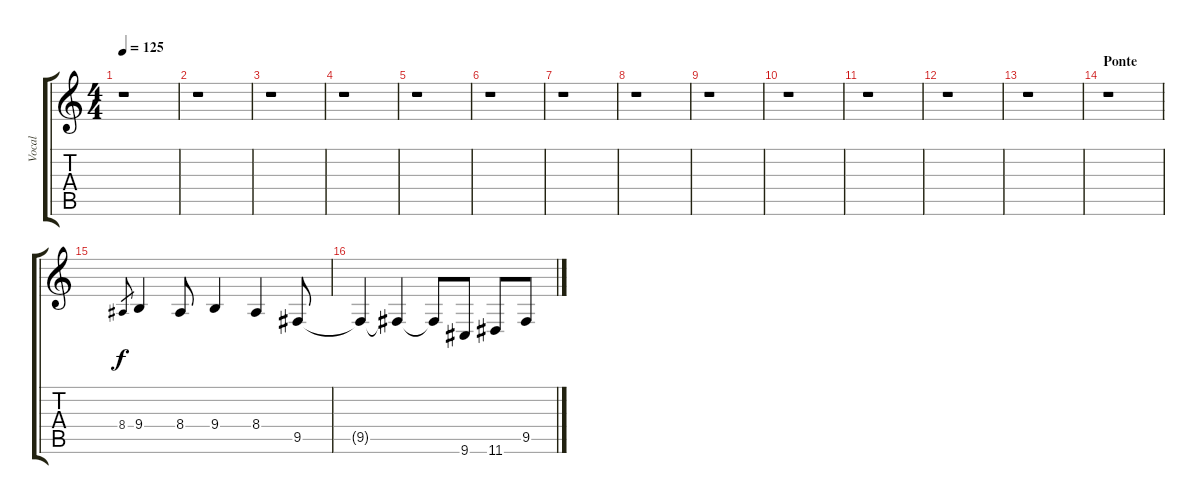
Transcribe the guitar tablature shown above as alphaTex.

\track ("Vocal" "Vocal") {instrument flute}
\staff {score tabs}
\tuning (E4 B3 G3 D3 A2 E2) {hide}
\ts (4 4)
\tempo 125
\clef g2
\ks c
r.1{dy f} |
r.1 |
r.1 |
r.1 |
r.1 |
r.1 |
r.1 |
r.1 |
r.1 |
r.1 |
r.1 |
r.1 |
r.1 |
\section ("" "Ponte")
r.1 |
8.4.8{gr} 9.4.4 8.4.8 9.4.4 8.4.4 9.5.8 |
9.5{t}.4 9.5{t}.4 9.5{t}.8 9.6.8 11.6.8 9.5.8
